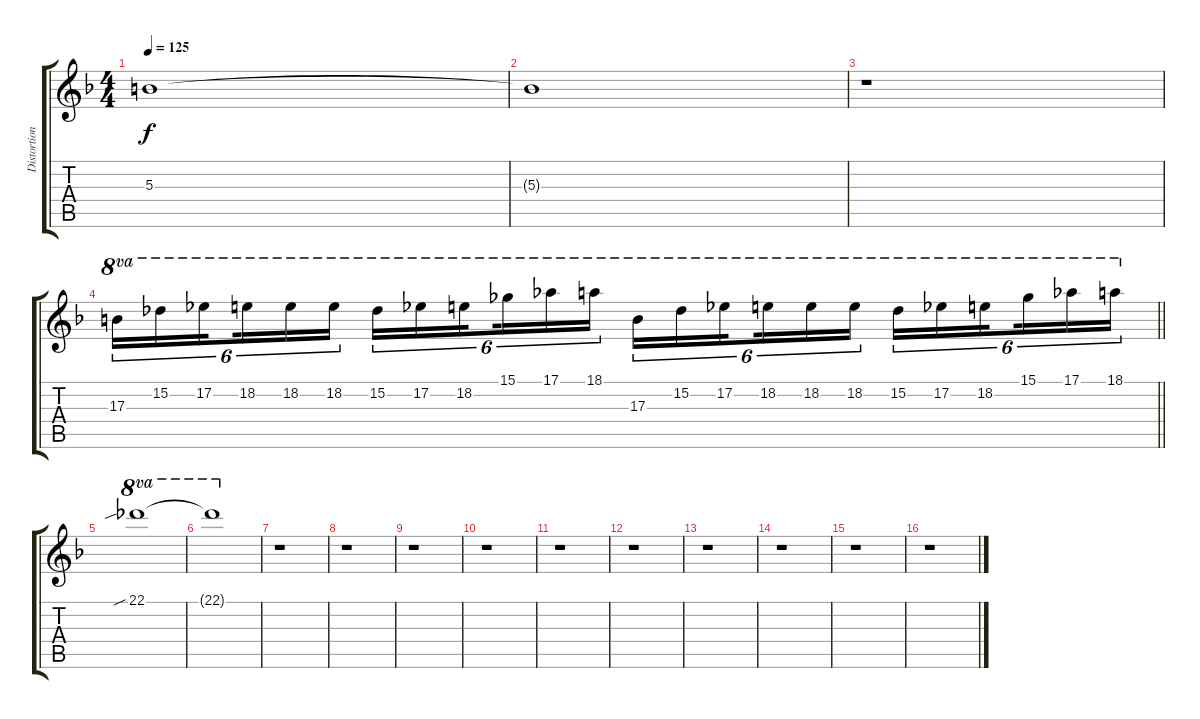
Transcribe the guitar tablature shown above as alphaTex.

\track ("Distortion" "Distortion") {instrument distortionguitar}
\staff {score tabs}
\tuning (Eb4 Bb3 Gb3 Db3 Ab2 Db2) {hide}
\ts (4 4)
\tempo 125
\clef g2
\ks f
5.3.1{dy f} |
5.3{t}.1 |
r.1 |
\barLineRight lightlight
17.3.16{tu (6 4) ot 8va} 15.2.16{tu (6 4) ot 8va} 17.2.16{tu (6 4) ot 8va beam splitsecondary} 18.2.16{tu (6 4) ot 8va} 18.2.16{tu (6 4) ot 8va} 18.2.16{tu (6 4) ot 8va} 15.2.16{tu (6 4) ot 8va} 17.2.16{tu (6 4) ot 8va} 18.2.16{tu (6 4) ot 8va beam splitsecondary} 15.1.16{tu (6 4) ot 8va} 17.1.16{tu (6 4) ot 8va} 18.1.16{tu (6 4) ot 8va} 17.3.16{tu (6 4) ot 8va} 15.2.16{tu (6 4) ot 8va} 17.2.16{tu (6 4) ot 8va beam splitsecondary} 18.2.16{tu (6 4) ot 8va} 18.2.16{tu (6 4) ot 8va} 18.2.16{tu (6 4) ot 8va} 15.2.16{tu (6 4) ot 8va} 17.2.16{tu (6 4) ot 8va} 18.2.16{tu (6 4) ot 8va beam splitsecondary} 15.1.16{tu (6 4) ot 8va} 17.1.16{tu (6 4) ot 8va} 18.1.16{tu (6 4) ot 8va} |
\section ("" " ")
22.1{sib}.1{ot 8va} |
22.1{t}.1{ot 8va} |
r.1 |
r.1 |
r.1 |
r.1 |
r.1 |
r.1 |
r.1 |
r.1 |
r.1 |
r.1
